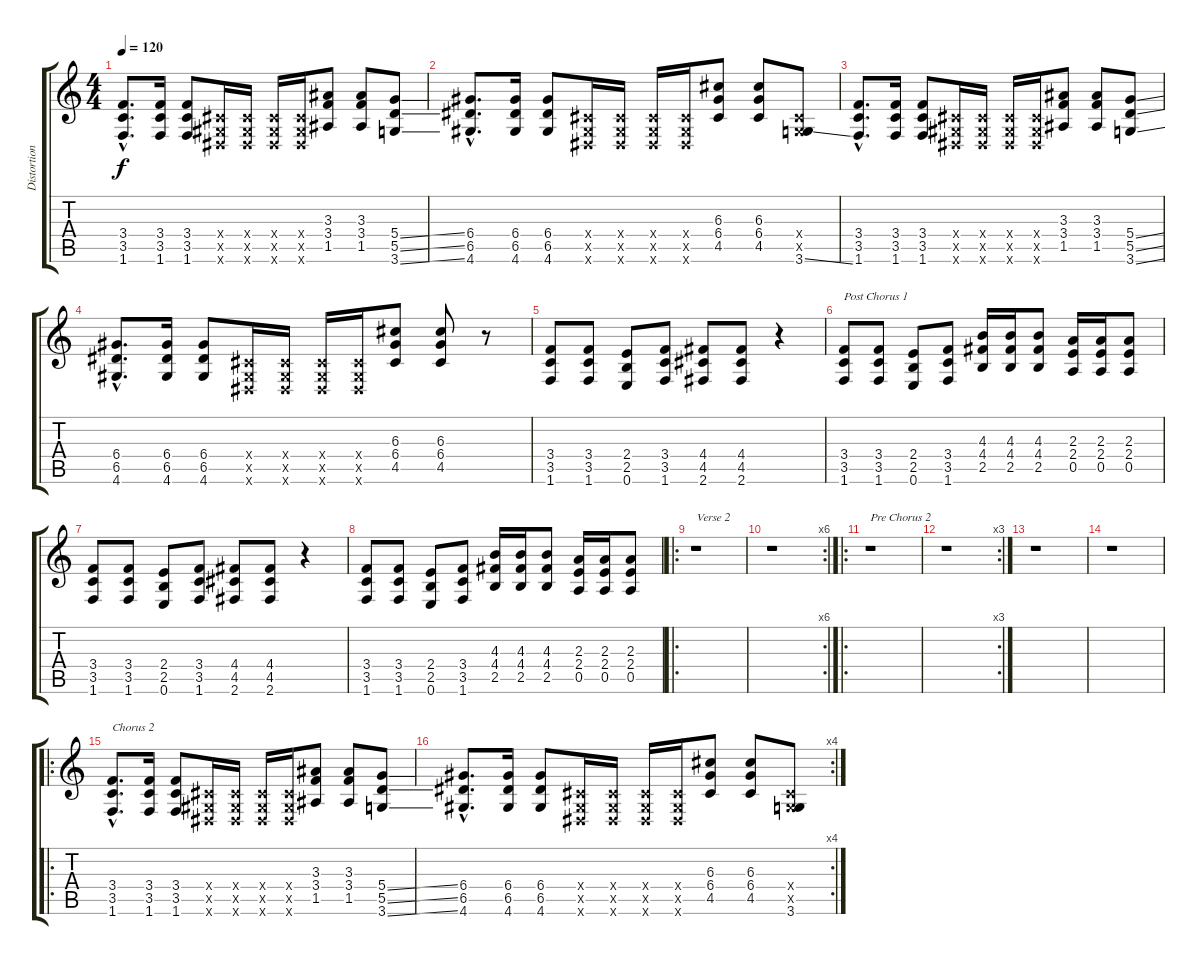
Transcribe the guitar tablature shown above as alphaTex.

\track ("Distortion Guitar" "Distortion") {instrument distortionguitar}
\staff {score tabs}
\tuning (E4 B3 G3 D3 A2 E2) {hide}
\ts (4 4)
\tempo 120
\clef g2
\ks c
(3.4{hac} 3.5{hac} 1.6{hac}).8{d dy f} (3.4 3.5 1.6).16 (3.4 3.5 1.6).8 (-1.4{x} -1.5{x} -1.6{x}).16 (-1.4{x} -1.5{x} -1.6{x}).16 (-1.4{x} -1.5{x} -1.6{x}).16 (-1.4{x} -1.5{x} -1.6{x}).16 (3.3 3.4 1.5).8 (3.3 3.4 1.5).8 (5.4{ss} 5.5{ss} 3.6{ss}).8 |
(6.4{hac} 6.5{hac} 4.6{hac}).8{d} (6.4 6.5 4.6).16 (6.4 6.5 4.6).8 (-1.4{x} -1.5{x} -1.6{x}).16 (-1.4{x} -1.5{x} -1.6{x}).16 (-1.4{x} -1.5{x} -1.6{x}).16 (-1.4{x} -1.5{x} -1.6{x}).16 (6.3 6.4 4.5).8 (6.3 6.4 4.5).8 (-1.4{x} -1.5{x} 3.6{ss}).8 |
(3.4{hac} 3.5{hac} 1.6{hac}).8{d} (3.4 3.5 1.6).16 (3.4 3.5 1.6).8 (-1.4{x} -1.5{x} -1.6{x}).16 (-1.4{x} -1.5{x} -1.6{x}).16 (-1.4{x} -1.5{x} -1.6{x}).16 (-1.4{x} -1.5{x} -1.6{x}).16 (3.3 3.4 1.5).8 (3.3 3.4 1.5).8 (5.4{ss} 5.5{ss} 3.6{ss}).8 |
(6.4{hac} 6.5{hac} 4.6{hac}).8{d} (6.4 6.5 4.6).16 (6.4 6.5 4.6).8 (-1.4{x} -1.5{x} -1.6{x}).16 (-1.4{x} -1.5{x} -1.6{x}).16 (-1.4{x} -1.5{x} -1.6{x}).16 (-1.4{x} -1.5{x} -1.6{x}).16 (6.3 6.4 4.5).8 (6.3 6.4 4.5).8 r.8 |
(3.4 3.5 1.6).8 (3.4 3.5 1.6).8 (2.4 2.5 0.6).8 (3.4 3.5 1.6).8 (4.4 4.5 2.6).8 (4.4 4.5 2.6).8 r.4 |
(3.4 3.5 1.6).8{txt "Post Chorus 1"} (3.4 3.5 1.6).8 (2.4 2.5 0.6).8 (3.4 3.5 1.6).8 (4.3 4.4 2.5).16 (4.3 4.4 2.5).16 (4.3 4.4 2.5).8 (2.3 2.4 0.5).16 (2.3 2.4 0.5).16 (2.3 2.4 0.5).8 |
(3.4 3.5 1.6).8 (3.4 3.5 1.6).8 (2.4 2.5 0.6).8 (3.4 3.5 1.6).8 (4.4 4.5 2.6).8 (4.4 4.5 2.6).8 r.4 |
(3.4 3.5 1.6).8 (3.4 3.5 1.6).8 (2.4 2.5 0.6).8 (3.4 3.5 1.6).8 (4.3 4.4 2.5).16 (4.3 4.4 2.5).16 (4.3 4.4 2.5).8 (2.3 2.4 0.5).16 (2.3 2.4 0.5).16 (2.3 2.4 0.5).8 |
\ro
r.1{txt "Verse 2"} |
\rc 6
r.1 |
\ro
r.1{txt "Pre Chorus 2"} |
\rc 3
r.1 |
r.1 |
r.1 |
\ro
(3.4{hac} 3.5{hac} 1.6{hac}).8{d txt "Chorus 2"} (3.4 3.5 1.6).16 (3.4 3.5 1.6).8 (-1.4{x} -1.5{x} -1.6{x}).16 (-1.4{x} -1.5{x} -1.6{x}).16 (-1.4{x} -1.5{x} -1.6{x}).16 (-1.4{x} -1.5{x} -1.6{x}).16 (3.3 3.4 1.5).8 (3.3 3.4 1.5).8 (5.4{ss} 5.5{ss} 3.6{ss}).8 |
\rc 4
(6.4{hac} 6.5{hac} 4.6{hac}).8{d} (6.4 6.5 4.6).16 (6.4 6.5 4.6).8 (-1.4{x} -1.5{x} -1.6{x}).16 (-1.4{x} -1.5{x} -1.6{x}).16 (-1.4{x} -1.5{x} -1.6{x}).16 (-1.4{x} -1.5{x} -1.6{x}).16 (6.3 6.4 4.5).8 (6.3 6.4 4.5).8 (-1.4{x} -1.5{x} 3.6{ss}).8
